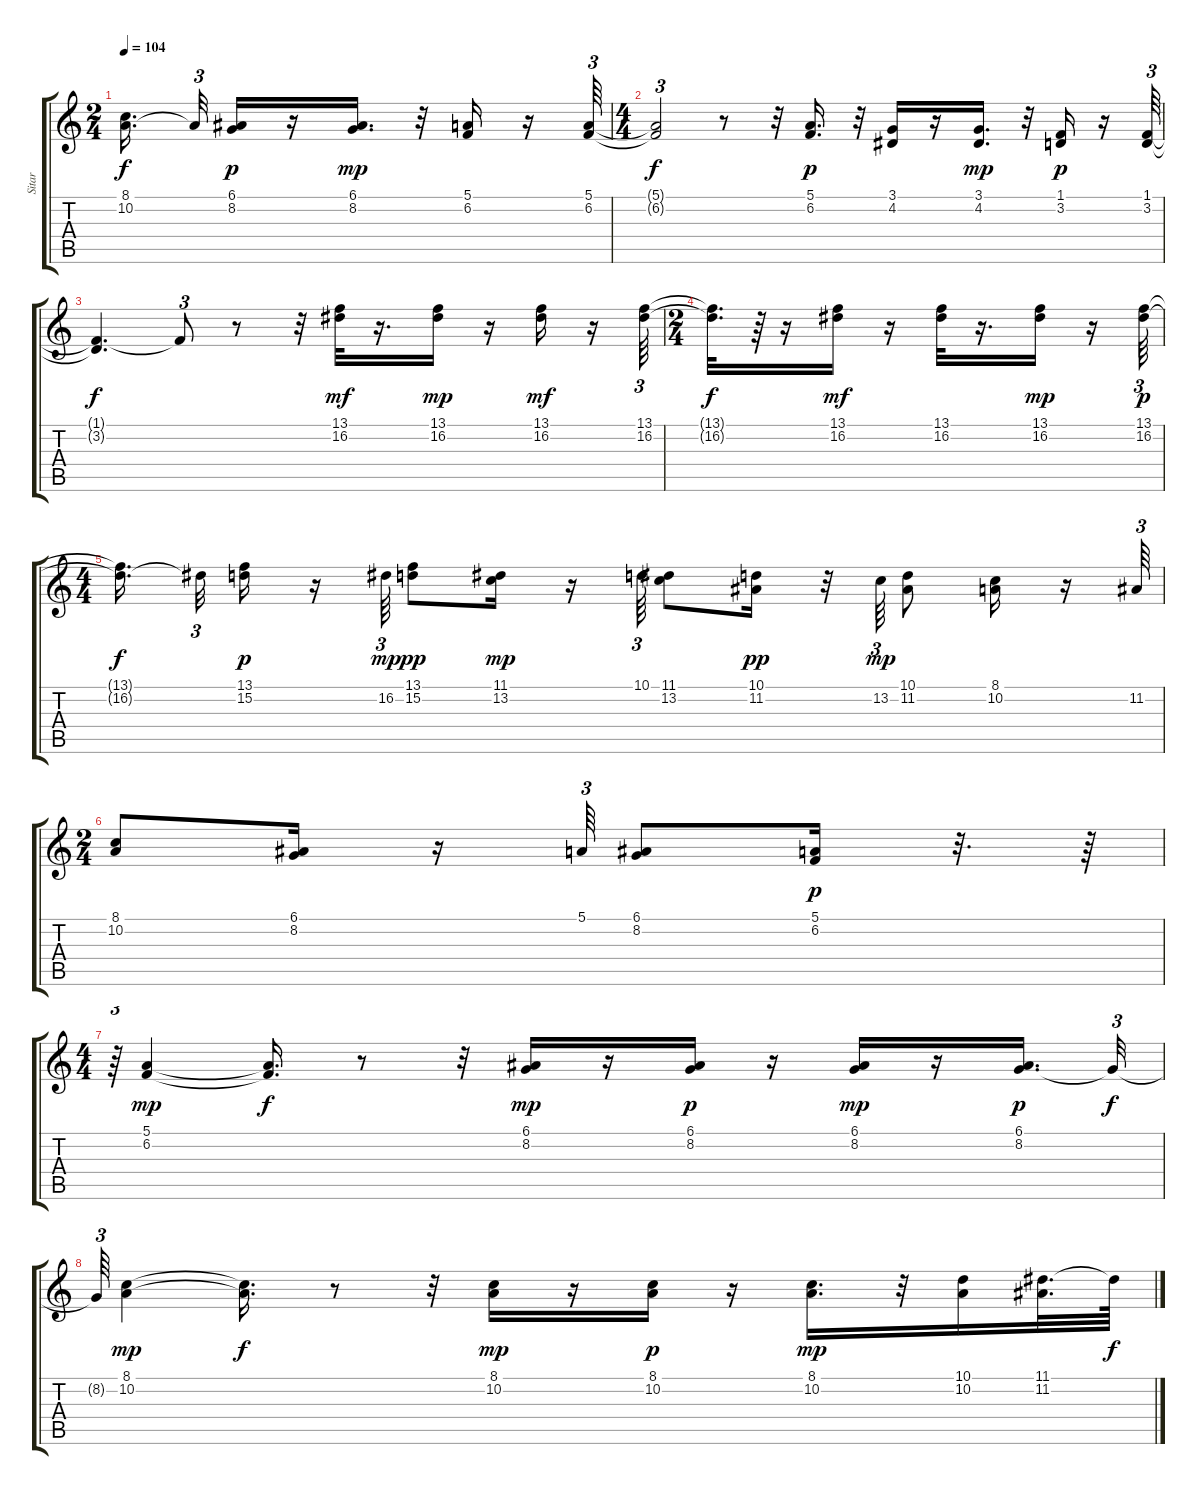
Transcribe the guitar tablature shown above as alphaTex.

\track ("Sitar" "Sitar") {instrument sitar}
\staff {score tabs}
\tuning (E4 B3 G3 D3 A2 E2) {hide}
\ts (2 4)
\tempo 104
\clef g2
\ks c
(8.1{t} 10.2{t}).16{d dy f} 10.2{t}.32{tu (3 2)} (6.1 8.2).16{dy p} r.16 (6.1 8.2).16{d dy mp} r.32 (5.1 6.2).16 r.16 (5.1 6.2).64{tu (3 2)} |
\ts (4 4)
(5.1{t} 6.2{t}).2{tu (3 2) dy f} r.8 r.32 (5.1 6.2).16{d dy p} r.32 (3.1 4.2).16 r.16 (3.1 4.2).16{d dy mp} r.32 (1.1 3.2).16{dy p} r.16 (1.1 3.2).64{tu (3 2)} |
(1.1{t} 3.2{t}).4{d dy f} 1.1{t}.8{tu (3 2)} r.8 r.32 (13.1 16.2).32{dy mf} r.16{d} (13.1 16.2).16{dy mp} r.16 (13.1 16.2).16{dy mf} r.16 (13.1 16.2).64{tu (3 2)} |
\ts (2 4)
(13.1{t} 16.2{t}).32{d dy f} r.64 r.16 (13.1 16.2).16{dy mf} r.16 (13.1 16.2).32 r.16{d} (13.1 16.2).16{dy mp} r.16 (13.1 16.2).64{tu (3 2) dy p} |
\ts (4 4)
(13.1{t} 16.2{t}).16{d dy f} 16.2{t}.32{tu (3 2)} (13.1 15.2).16{dy p} r.16 16.2.64{tu (3 2) dy mp} (13.1 15.2).8{dy pp} (11.1 13.2).16{dy mp} r.16 10.1.64{tu (3 2)} (11.1 13.2).8 (10.1 11.2).16{dy pp} r.32 13.2.64{tu (3 2) dy mp} (10.1 11.2).8 (8.1 10.2).16 r.16 11.2.64{tu (3 2)} |
\ts (2 4)
(8.1 10.2).8 (6.1 8.2).16 r.16 5.1.64{tu (3 2)} (6.1 8.2).8 (5.1 6.2).16{dy p} r.32{d} r.64 |
\ts (4 4)
r.64{tu (3 2)} (5.1 6.2).4{dy mp} (5.1{t} 6.2{t}).16{d dy f} r.8 r.32 (6.1 8.2).16{dy mp} r.16 (6.1 8.2).16{dy p} r.16 (6.1 8.2).16{dy mp} r.16 (6.1 8.2).16{d dy p} 8.2{t}.32{tu (3 2) dy f} |
8.2{t}.64{tu (3 2)} (8.1 10.2).4{dy mp} (8.1{t} 10.2{t}).16{d dy f} r.8 r.32 (8.1 10.2).16{dy mp} r.16 (8.1 10.2).16{dy p} r.16 (8.1 10.2).16{d dy mp} r.32 (10.1 10.2).16 (11.1 11.2).32{d} 11.1{t}.64{dy f}
